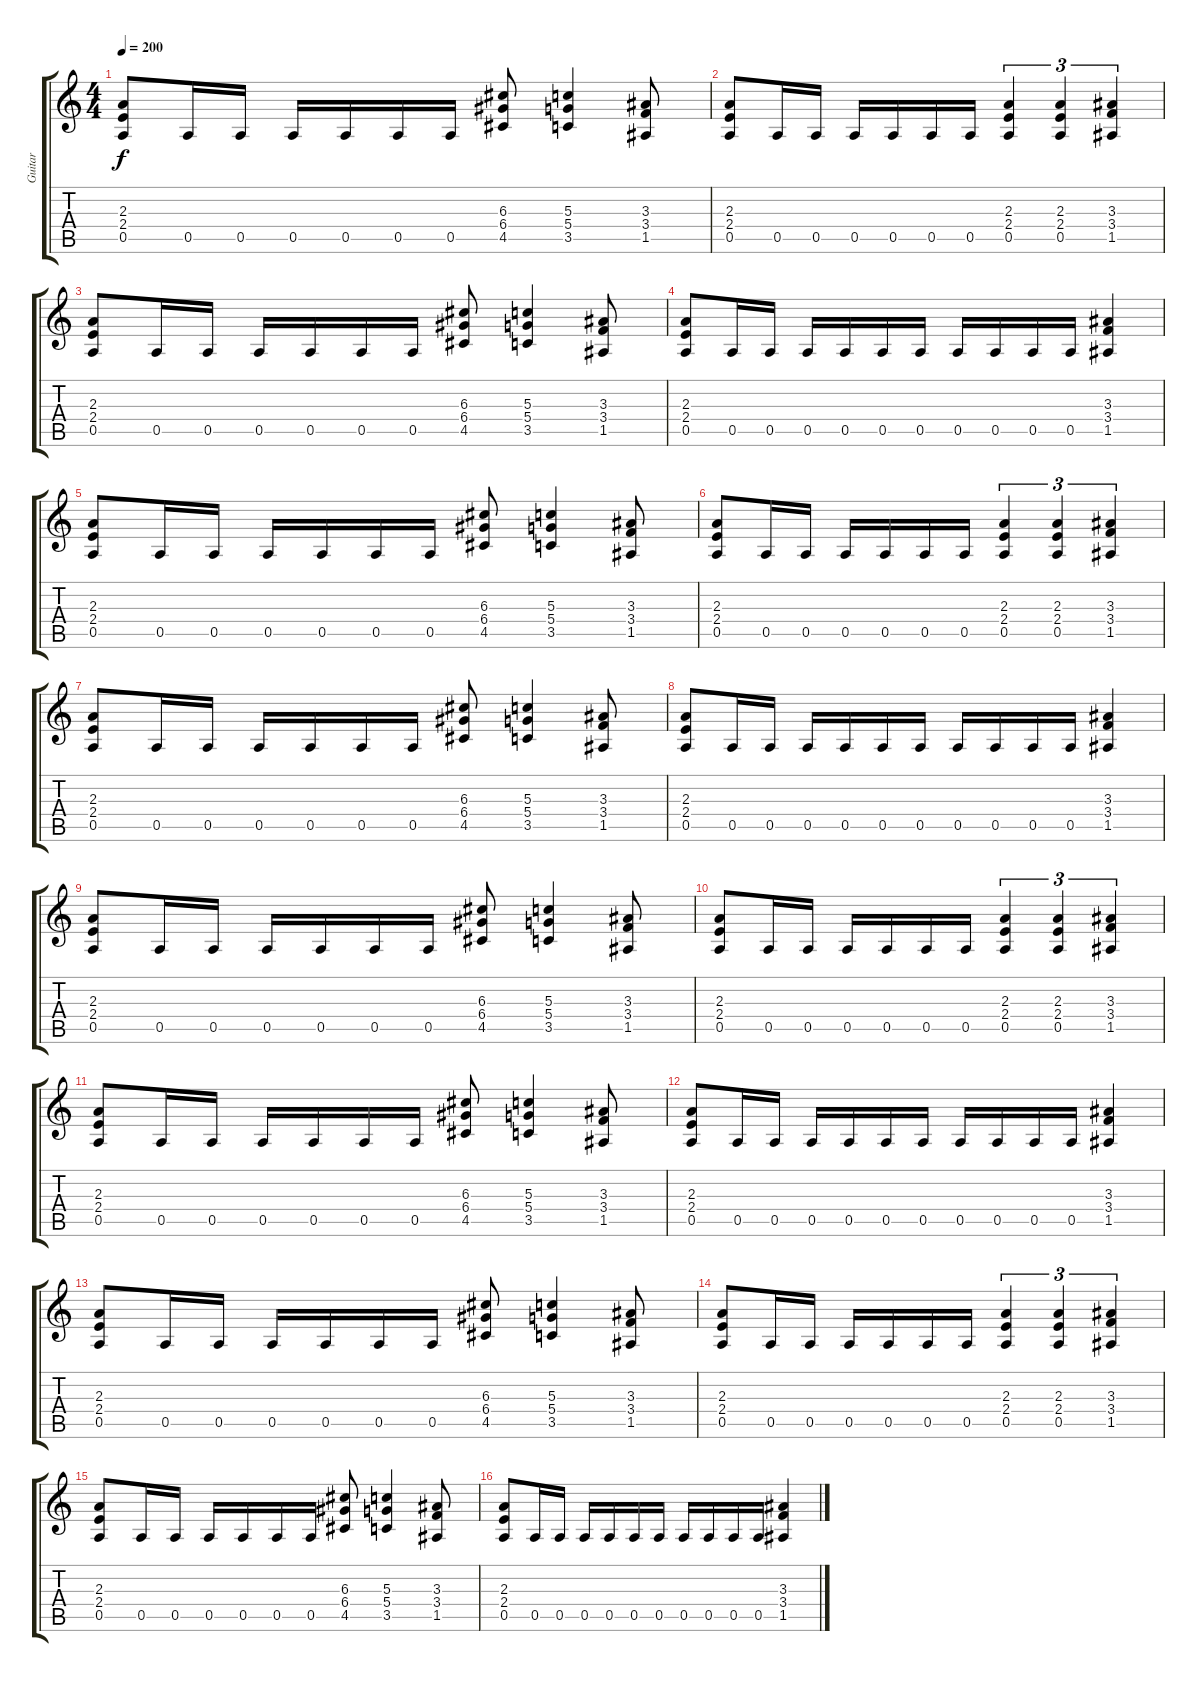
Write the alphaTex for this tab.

\track ("Guitar" "Guitar") {instrument distortionguitar}
\staff {score tabs}
\tuning (E4 B3 G3 D3 A2 E2) {hide}
\ts (4 4)
\tempo 200
\clef g2
\ks c
(2.3 2.4 0.5).8{dy f} 0.5.16 0.5.16 0.5.16 0.5.16 0.5.16 0.5.16 (6.3 6.4 4.5).8 (5.3 5.4 3.5).4 (3.3 3.4 1.5).8 |
(2.3 2.4 0.5).8 0.5.16 0.5.16 0.5.16 0.5.16 0.5.16 0.5.16 (2.3 2.4 0.5).4{tu (3 2)} (2.3 2.4 0.5).4{tu (3 2)} (3.3 3.4 1.5).4{tu (3 2)} |
(2.3 2.4 0.5).8 0.5.16 0.5.16 0.5.16 0.5.16 0.5.16 0.5.16 (6.3 6.4 4.5).8 (5.3 5.4 3.5).4 (3.3 3.4 1.5).8 |
(2.3 2.4 0.5).8 0.5.16 0.5.16 0.5.16 0.5.16 0.5.16 0.5.16 0.5.16 0.5.16 0.5.16 0.5.16 (3.3 3.4 1.5).4 |
(2.3 2.4 0.5).8 0.5.16 0.5.16 0.5.16 0.5.16 0.5.16 0.5.16 (6.3 6.4 4.5).8 (5.3 5.4 3.5).4 (3.3 3.4 1.5).8 |
(2.3 2.4 0.5).8 0.5.16 0.5.16 0.5.16 0.5.16 0.5.16 0.5.16 (2.3 2.4 0.5).4{tu (3 2)} (2.3 2.4 0.5).4{tu (3 2)} (3.3 3.4 1.5).4{tu (3 2)} |
(2.3 2.4 0.5).8 0.5.16 0.5.16 0.5.16 0.5.16 0.5.16 0.5.16 (6.3 6.4 4.5).8 (5.3 5.4 3.5).4 (3.3 3.4 1.5).8 |
(2.3 2.4 0.5).8 0.5.16 0.5.16 0.5.16 0.5.16 0.5.16 0.5.16 0.5.16 0.5.16 0.5.16 0.5.16 (3.3 3.4 1.5).4 |
(2.3 2.4 0.5).8 0.5.16 0.5.16 0.5.16 0.5.16 0.5.16 0.5.16 (6.3 6.4 4.5).8 (5.3 5.4 3.5).4 (3.3 3.4 1.5).8 |
(2.3 2.4 0.5).8 0.5.16 0.5.16 0.5.16 0.5.16 0.5.16 0.5.16 (2.3 2.4 0.5).4{tu (3 2)} (2.3 2.4 0.5).4{tu (3 2)} (3.3 3.4 1.5).4{tu (3 2)} |
(2.3 2.4 0.5).8 0.5.16 0.5.16 0.5.16 0.5.16 0.5.16 0.5.16 (6.3 6.4 4.5).8 (5.3 5.4 3.5).4 (3.3 3.4 1.5).8 |
(2.3 2.4 0.5).8 0.5.16 0.5.16 0.5.16 0.5.16 0.5.16 0.5.16 0.5.16 0.5.16 0.5.16 0.5.16 (3.3 3.4 1.5).4 |
(2.3 2.4 0.5).8 0.5.16 0.5.16 0.5.16 0.5.16 0.5.16 0.5.16 (6.3 6.4 4.5).8 (5.3 5.4 3.5).4 (3.3 3.4 1.5).8 |
(2.3 2.4 0.5).8 0.5.16 0.5.16 0.5.16 0.5.16 0.5.16 0.5.16 (2.3 2.4 0.5).4{tu (3 2)} (2.3 2.4 0.5).4{tu (3 2)} (3.3 3.4 1.5).4{tu (3 2)} |
(2.3 2.4 0.5).8 0.5.16 0.5.16 0.5.16 0.5.16 0.5.16 0.5.16 (6.3 6.4 4.5).8 (5.3 5.4 3.5).4 (3.3 3.4 1.5).8 |
(2.3 2.4 0.5).8 0.5.16 0.5.16 0.5.16 0.5.16 0.5.16 0.5.16 0.5.16 0.5.16 0.5.16 0.5.16 (3.3 3.4 1.5).4
